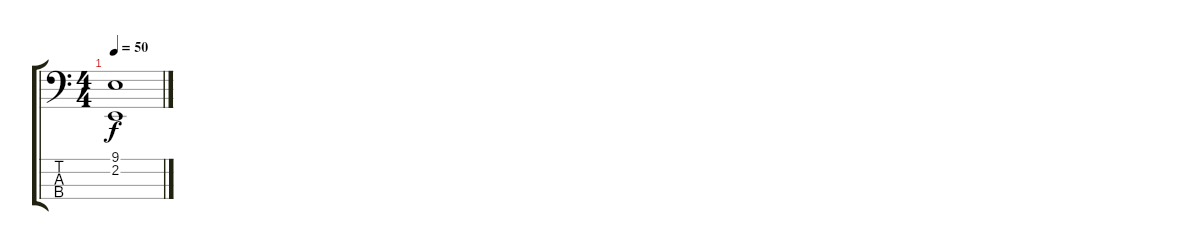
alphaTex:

\track "" {instrument acousticgrandpiano}
\staff {score tabs}
\tuning (G2 D2 A1 E1) {hide}
\ts (4 4)
\tempo 50
\clef f4
\ks c
(9.1 2.2).1{dy f}
